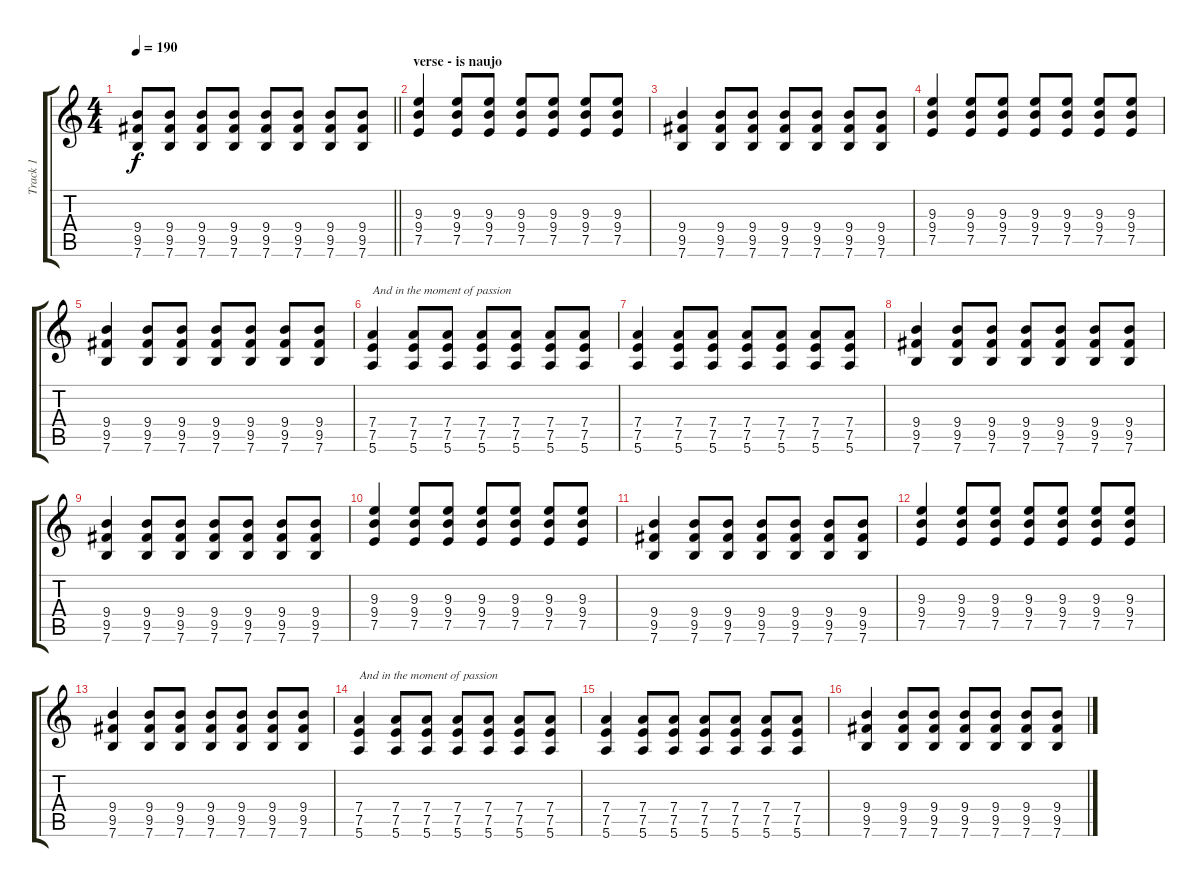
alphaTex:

\track ("Track 1" "Track 1") {instrument acousticguitarsteel}
\staff {score tabs}
\tuning (E4 B3 G3 D3 A2 E2) {hide}
\ts (4 4)
\tempo 190
\clef g2
\barLineRight lightlight
\ks c
(9.4 9.5 7.6).8{dy f} (9.4 9.5 7.6).8 (9.4 9.5 7.6).8 (9.4 9.5 7.6).8 (9.4 9.5 7.6).8 (9.4 9.5 7.6).8 (9.4 9.5 7.6).8 (9.4 9.5 7.6).8 |
\section ("" "verse - is naujo")
(9.3 9.4 7.5).4 (9.3 9.4 7.5).8 (9.3 9.4 7.5).8 (9.3 9.4 7.5).8 (9.3 9.4 7.5).8 (9.3 9.4 7.5).8 (9.3 9.4 7.5).8 |
(9.4 9.5 7.6).4 (9.4 9.5 7.6).8 (9.4 9.5 7.6).8 (9.4 9.5 7.6).8 (9.4 9.5 7.6).8 (9.4 9.5 7.6).8 (9.4 9.5 7.6).8 |
(9.3 9.4 7.5).4 (9.3 9.4 7.5).8 (9.3 9.4 7.5).8 (9.3 9.4 7.5).8 (9.3 9.4 7.5).8 (9.3 9.4 7.5).8 (9.3 9.4 7.5).8 |
(9.4 9.5 7.6).4 (9.4 9.5 7.6).8 (9.4 9.5 7.6).8 (9.4 9.5 7.6).8 (9.4 9.5 7.6).8 (9.4 9.5 7.6).8 (9.4 9.5 7.6).8 |
(7.4 7.5 5.6).4{txt "And in the moment of passion"} (7.4 7.5 5.6).8 (7.4 7.5 5.6).8 (7.4 7.5 5.6).8 (7.4 7.5 5.6).8 (7.4 7.5 5.6).8 (7.4 7.5 5.6).8 |
(7.4 7.5 5.6).4 (7.4 7.5 5.6).8 (7.4 7.5 5.6).8 (7.4 7.5 5.6).8 (7.4 7.5 5.6).8 (7.4 7.5 5.6).8 (7.4 7.5 5.6).8 |
(9.4 9.5 7.6).4 (9.4 9.5 7.6).8 (9.4 9.5 7.6).8 (9.4 9.5 7.6).8 (9.4 9.5 7.6).8 (9.4 9.5 7.6).8 (9.4 9.5 7.6).8 |
(9.4 9.5 7.6).4 (9.4 9.5 7.6).8 (9.4 9.5 7.6).8 (9.4 9.5 7.6).8 (9.4 9.5 7.6).8 (9.4 9.5 7.6).8 (9.4 9.5 7.6).8 |
(9.3 9.4 7.5).4 (9.3 9.4 7.5).8 (9.3 9.4 7.5).8 (9.3 9.4 7.5).8 (9.3 9.4 7.5).8 (9.3 9.4 7.5).8 (9.3 9.4 7.5).8 |
(9.4 9.5 7.6).4 (9.4 9.5 7.6).8 (9.4 9.5 7.6).8 (9.4 9.5 7.6).8 (9.4 9.5 7.6).8 (9.4 9.5 7.6).8 (9.4 9.5 7.6).8 |
(9.3 9.4 7.5).4 (9.3 9.4 7.5).8 (9.3 9.4 7.5).8 (9.3 9.4 7.5).8 (9.3 9.4 7.5).8 (9.3 9.4 7.5).8 (9.3 9.4 7.5).8 |
(9.4 9.5 7.6).4 (9.4 9.5 7.6).8 (9.4 9.5 7.6).8 (9.4 9.5 7.6).8 (9.4 9.5 7.6).8 (9.4 9.5 7.6).8 (9.4 9.5 7.6).8 |
(7.4 7.5 5.6).4{txt "And in the moment of passion"} (7.4 7.5 5.6).8 (7.4 7.5 5.6).8 (7.4 7.5 5.6).8 (7.4 7.5 5.6).8 (7.4 7.5 5.6).8 (7.4 7.5 5.6).8 |
(7.4 7.5 5.6).4 (7.4 7.5 5.6).8 (7.4 7.5 5.6).8 (7.4 7.5 5.6).8 (7.4 7.5 5.6).8 (7.4 7.5 5.6).8 (7.4 7.5 5.6).8 |
(9.4 9.5 7.6).4 (9.4 9.5 7.6).8 (9.4 9.5 7.6).8 (9.4 9.5 7.6).8 (9.4 9.5 7.6).8 (9.4 9.5 7.6).8 (9.4 9.5 7.6).8
